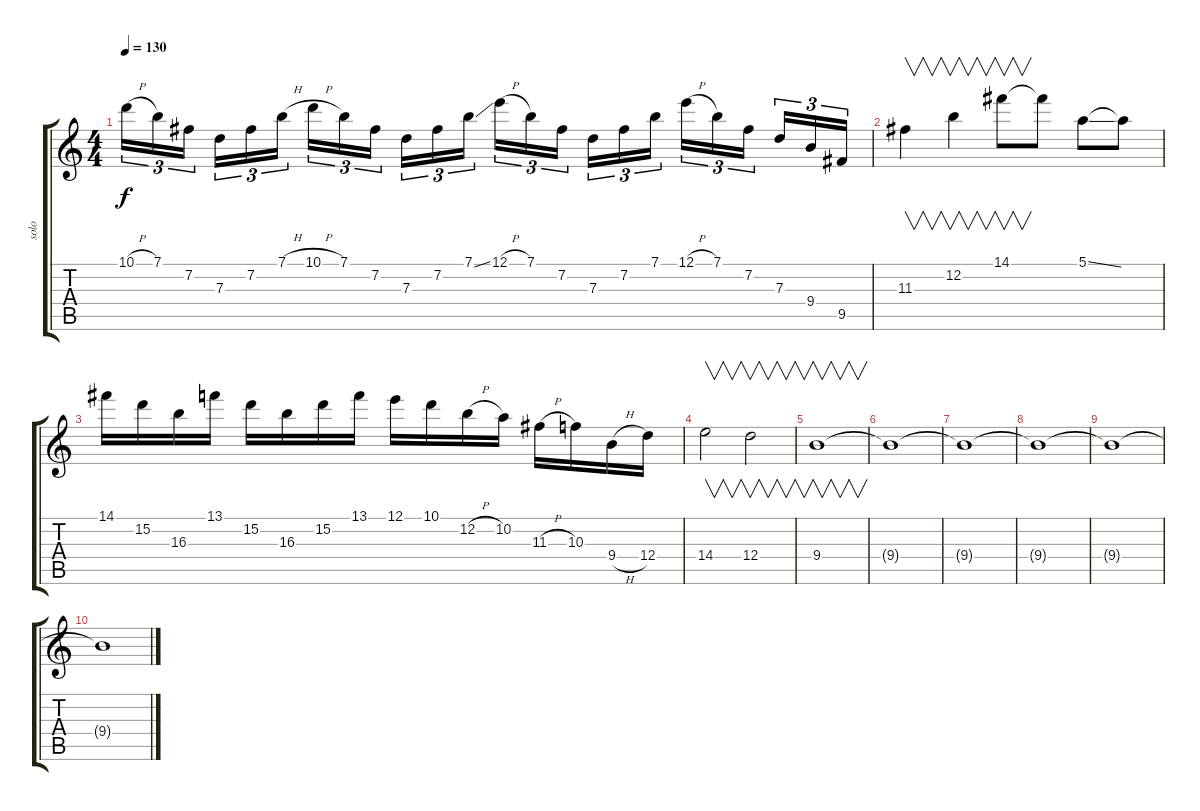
\track ("solo" "solo") {instrument overdrivenguitar}
\staff {score tabs}
\tuning (E4 B3 G3 D3 A2 E2) {hide}
\ts (4 4)
\tempo 130
\clef g2
\ks c
10.1{h}.16{tu (3 2) dy f} 7.1.16{tu (3 2)} 7.2.16{tu (3 2)} 7.3.16{tu (3 2)} 7.2.16{tu (3 2)} 7.1{h}.16{tu (3 2)} 10.1{h}.16{tu (3 2)} 7.1.16{tu (3 2)} 7.2.16{tu (3 2)} 7.3.16{tu (3 2)} 7.2.16{tu (3 2)} 7.1{ss}.16{tu (3 2)} 12.1{h}.16{tu (3 2)} 7.1.16{tu (3 2)} 7.2.16{tu (3 2)} 7.3.16{tu (3 2)} 7.2.16{tu (3 2)} 7.1.16{tu (3 2)} 12.1{h}.16{tu (3 2)} 7.1.16{tu (3 2)} 7.2.16{tu (3 2)} 7.3.16{tu (3 2)} 9.4.16{tu (3 2)} 9.5.16{tu (3 2)} |
11.3.4{v} 12.2.4{v} 14.1.8{v} 14.1{t}.8 5.1{ss}.8 5.1{t}.8 |
14.1.16 15.2.16 16.3.16 13.1.16 15.2.16 16.3.16 15.2.16 13.1.16 12.1.16 10.1.16 12.2{h}.16 10.2.16 11.3{h}.16 10.3.16 9.4{h}.16 12.4.16 |
14.4.2{v} 12.4.2{v} |
9.4.1{v} |
9.4{t}.1 |
9.4{t}.1 |
9.4{t}.1 |
9.4{t}.1 |
9.4{t}.1
